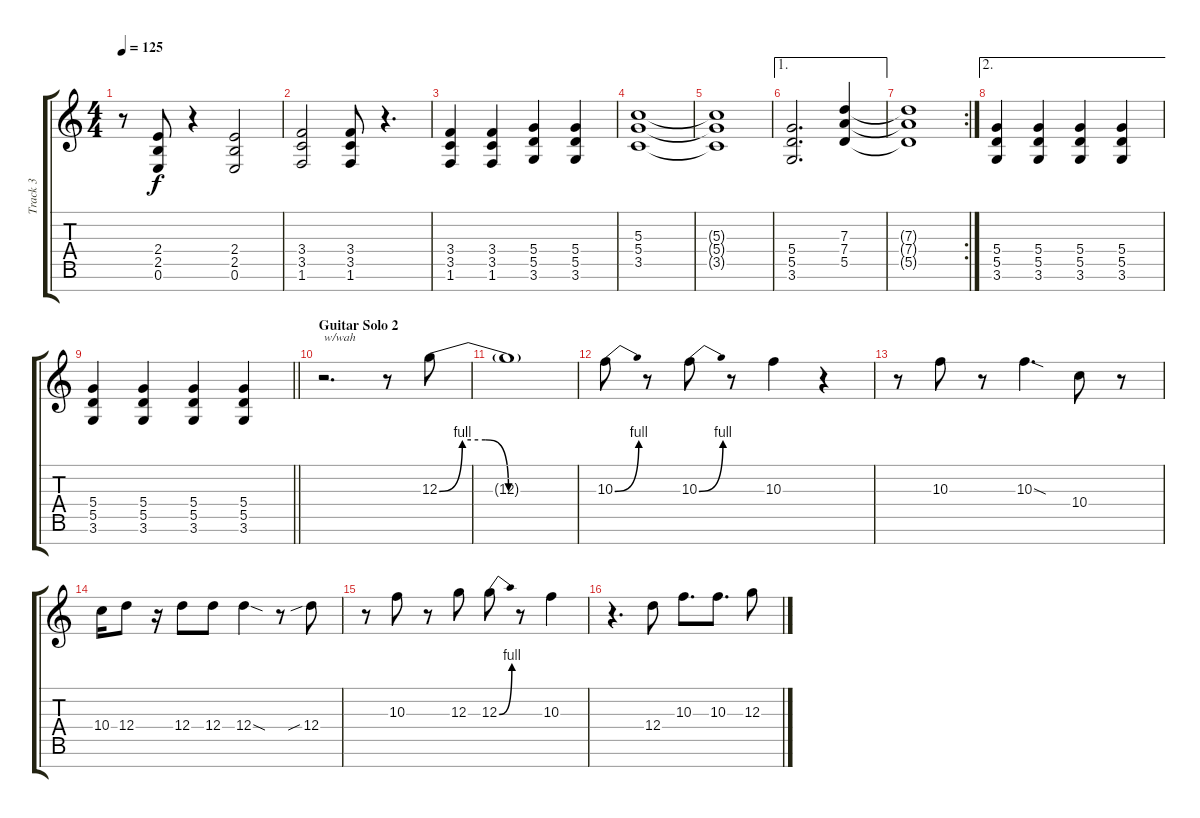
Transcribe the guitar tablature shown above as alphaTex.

\track ("Track 3" "Track 3") {instrument distortionguitar}
\staff {score tabs}
\tuning (E4 B3 G3 D3 A2 E2 B1) {hide}
\ts (4 4)
\tempo 125
\clef g2
\ks c
r.8{dy f} (2.4 2.5 0.6).8 r.4 (2.4 2.5 0.6).2 |
(3.4 3.5 1.6).2 (3.4 3.5 1.6).8 r.4{d} |
(3.4 3.5 1.6).4 (3.4 3.5 1.6).4 (5.4 5.5 3.6).4 (5.4 5.5 3.6).4 |
(5.3 5.4 3.5).1 |
(5.3{t} 5.4{t} 3.5{t}).1 |
\ae 1
(5.4 5.5 3.6).2{d} (7.3 7.4 5.5).4 |
\rc 2
(7.3{t} 7.4{t} 5.5{t}).1 |
\ae 2
(5.4 5.5 3.6).4 (5.4 5.5 3.6).4 (5.4 5.5 3.6).4 (5.4 5.5 3.6).4 |
\barLineRight lightlight
(5.4 5.5 3.6).4 (5.4 5.5 3.6).4 (5.4 5.5 3.6).4 (5.4 5.5 3.6).4 |
\section ("" "Guitar Solo 2")
r.2{d txt "w/wah"} r.8 12.3{be (custom 0 0 10 4 20 4 30 0 60 0)}.8 |
12.3{t}.1 |
10.3{be (bend 0 0 60 4)}.8 r.8 10.3{be (bend 0 0 60 4)}.8 r.8 10.3.4 r.4 |
r.8 10.3.8 r.8 10.3{sod}.4{d} 10.4.8 r.8 |
10.4.16 12.4.8 r.16 12.4.8 12.4.8 12.4{sod}.4 r.8 12.4{sib}.8 |
r.8 10.3.8 r.8 12.3.8 12.3{be (bend 0 0 60 4)}.8 r.8 10.3.4 |
r.4{d} 12.4.8 10.3.8{d} 10.3.8{d} 12.3.8
